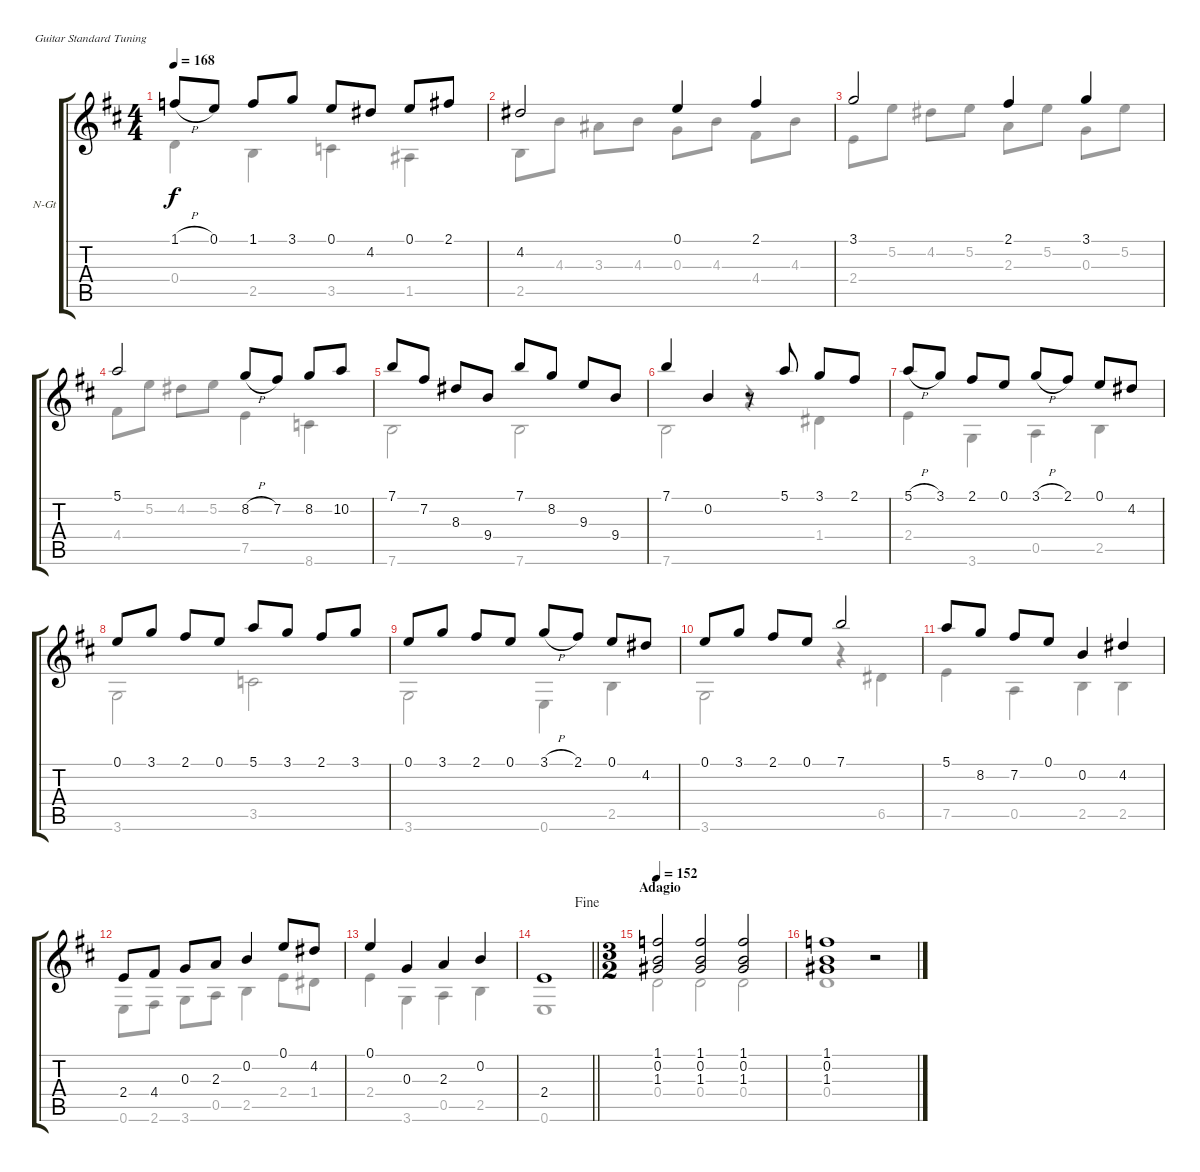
\bracketExtendMode groupsimilarinstruments
\firstSystemTrackNameOrientation horizontal
\otherSystemsTrackNameOrientation horizontal
\track ("Guitar" "N-Gt") {instrument acousticguitarnylon}
\staff {score tabs}
\tuning (E4 B3 G3 D3 A2 E2)
\voice
\ts (4 4)
\tempo 168
\clef g2
\ks d
1.1{h}.8{dy f} 0.1.8 1.1.8 3.1.8 0.1.8 4.2.8 0.1.8 2.1.8 |
4.2.2 0.1.4 2.1.4 |
3.1.2 2.1.4 3.1.4 |
5.1.2 8.2{h}.8 7.2.8 8.2.8 10.2.8 |
7.1.8 7.2.8 8.3.8 9.4.8 7.1.8 8.2.8 9.3.8 9.4.8 |
7.1.4 0.2.4 r.8 5.1.8 3.1.8 2.1.8 |
5.1{h}.8 3.1.8 2.1.8 0.1.8 3.1{h}.8 2.1.8 0.1.8 4.2.8 |
0.1.8 3.1.8 2.1.8 0.1.8 5.1.8 3.1.8 2.1.8 3.1.8 |
0.1.8 3.1.8 2.1.8 0.1.8 3.1{h}.8 2.1.8 0.1.8 4.2.8 |
0.1.8 3.1.8 2.1.8 0.1.8 7.1.2 |
5.1.8 8.2.8 7.2.8 0.1.8 0.2.4 4.2.4 |
2.4.8 4.4.8 0.3.8 2.3.8 0.2.4 0.1.8 4.2.8 |
0.1.4 0.3.4 2.3.4 0.2.4 |
\jump fine
\barLineRight lightlight
2.4.1 |
\ts (3 2)
\beaming (8 2 2 2 6)
\section ("" "Adagio")
\tempo 152
(1.1 0.2 1.3).2 (1.1 0.2 1.3).2 (1.1 0.2 1.3).2 |
(1.1 0.2 1.3).1 r.2
\voice
\clef g2
\ottava regular
\simile none
\ks d
0.4.4{dy f} 2.5.4 3.5.4 1.5.4 |
2.5.8 4.3.8 3.3.8 4.3.8 0.3.8 4.3.8 4.4.8 4.3.8 |
2.4.8 5.2.8 4.2.8 5.2.8 2.3.8 5.2.8 0.3.8 5.2.8 |
4.4.8 5.2.8 4.2.8 5.2.8 7.5.4 8.6.4 |
7.6.2 7.6.2 |
7.6.2 r.4 1.4.4 |
2.4.4 3.6.4 0.5.4 2.5.4 |
3.6.2 3.5.2 |
3.6.2 0.6.4 2.5.4 |
3.6.2 r.4 6.5.4 |
7.5.4 0.5.4 2.5.4 2.5.4 |
0.6.8 2.6.8 3.6.8 0.5.8 2.5.4 2.4.8 1.4.8 |
2.4.4 3.6.4 0.5.4 2.5.4 |
\barLineRight lightlight
0.6.1 |
0.4.2 0.4.2 0.4.2 |
0.4.1 r.2
